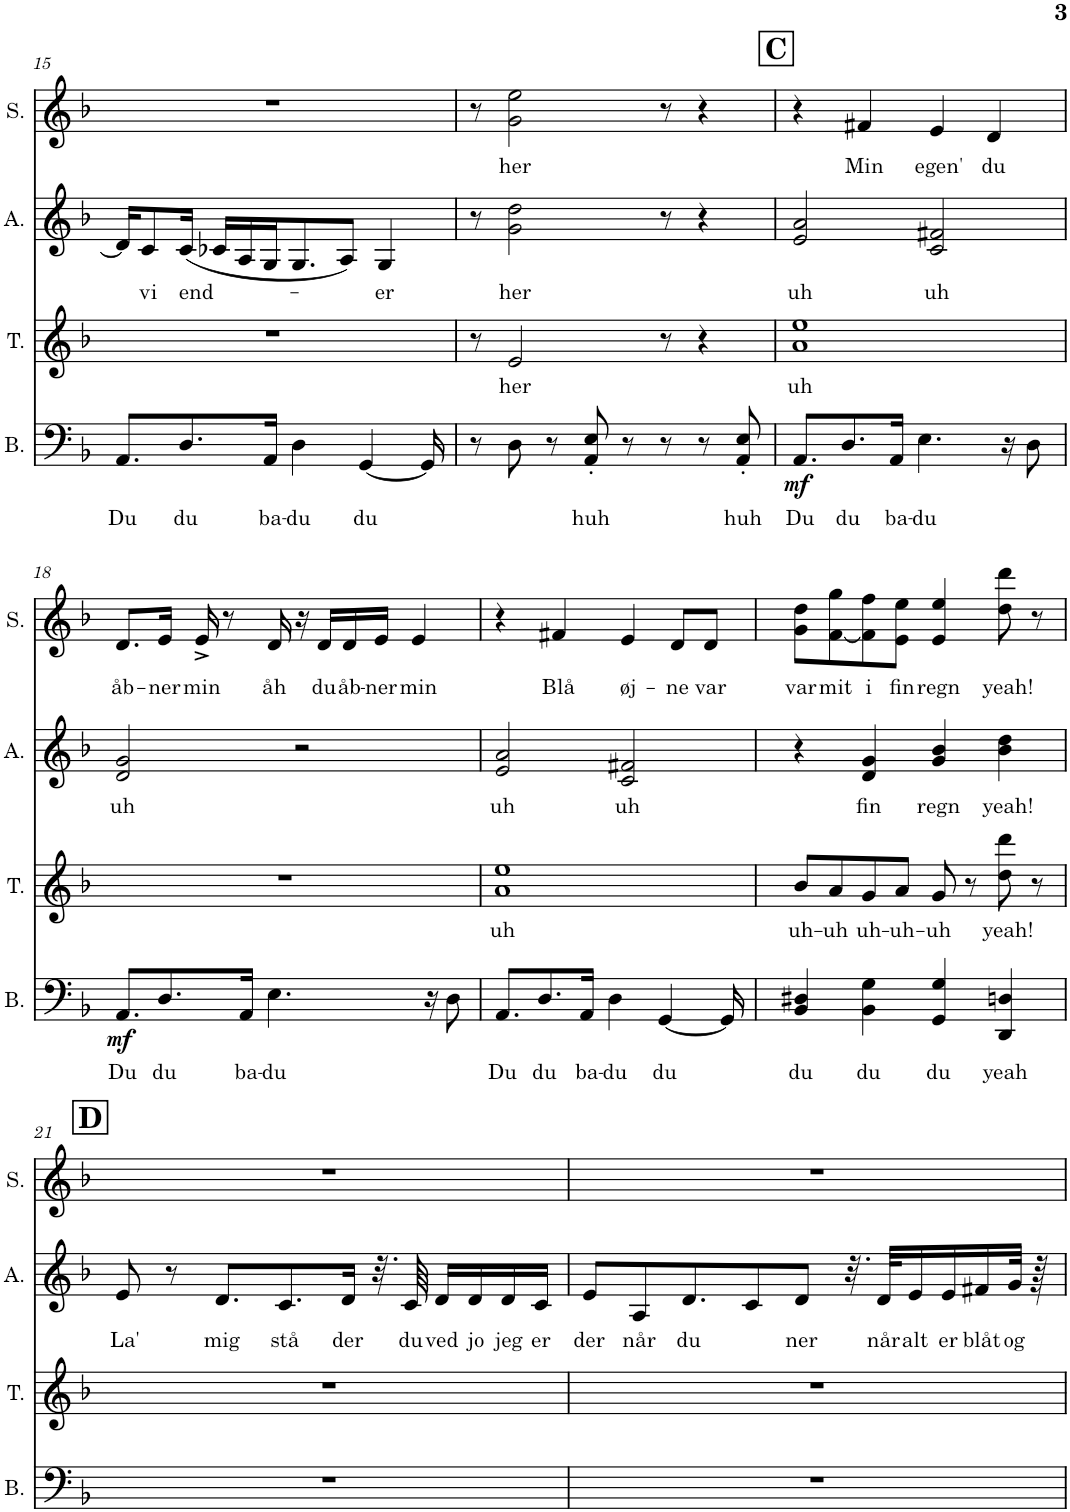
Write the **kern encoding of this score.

**kern	**text	**dynam	**kern	**text	**kern	**text	**kern	**text
*part4	*part4	*part4	*part3	*part3	*part2	*part2	*part1	*part1
*staff4	*staff4	*staff4	*staff3	*staff3	*staff2	*staff2	*staff1	*staff1
*I"Bas	*	*	*I"Tenor	*	*I"Alt	*	*I"Sopran	*
*I'B.	*	*	*I'T.	*	*I'A.	*	*I'S.	*
!!LO:PB:g=z
*clefF4	*	*	*clefG2	*	*clefG2	*	*clefG2	*
*k[b-]	*	*	*k[b-]	*	*k[b-]	*	*k[b-]	*
*M4/4	*	*	*M4/4	*	*M4/4	*	*M4/4	*
=15	=15	=15	=15	=15	=15	=15	=15	=15
!	!LO:LY:b	!	!	!	!	!	!	!
8.AA/L	Du	.	1r	.	16d/KL]	.	1r	.
!	!	!	!	!	!	!LO:LY:b	!	!
.	.	.	.	.	8c/	vi	.	.
!	!LO:LY:b	!	!	!	!	!LO:LY:b	!	!
8.D/	du	.	.	.	(16c/Jk	end-	.	.
.	.	.	.	.	16c-X/LL	.	.	.
.	.	.	.	.	16A/	.	.	.
!	!LO:LY:b	!	!	!	!	!	!	!
16AA/Jk	ba-	.	.	.	16G/J	.	.	.
!	!LO:LY:b	!	!	!	!	!	!	!
4D\	-du	.	.	.	8.G/	.	.	.
.	.	.	.	.	8A/J)	.	.	.
!	!LO:LY:b	!	!	!	!	!	!	!
[4GG/	du	.	.	.	.	.	.	.
!	!	!	!	!	!	!LO:LY:b	!	!
.	.	.	.	.	4G/	er	.	.
16GG/]	.	.	.	.	.	.	.	.
=16	=16	=16	=16	=16	=16	=16	=16	=16
8r	.	.	8r	.	8r	.	8r	.
!	!	!	!	!LO:LY:b	!	!LO:LY:b	!	!LO:LY:b
8D\	.	.	2e/	her	2g\ 2dd\	her	2g\ 2ee\	her
8r	.	.	.	.	.	.	.	.
!	!LO:LY:b	!	!	!	!	!	!	!
8AA/' 8E/'	huh	.	.	.	.	.	.	.
8r	.	.	.	.	.	.	.	.
8r	.	.	8r	.	8r	.	8r	.
8r	.	.	4r	.	4r	.	4r	.
!	!LO:LY:b	!	!	!	!	!	!	!
8AA/' 8E/'	huh	.	.	.	.	.	.	.
!!LO:REH:place=s1:a:B:cj:fs=14:t=C
=17	=17	=17	=17	=17	=17	=17	=17	=17
!	!LO:LY:b	!LO:DY:b	!	!LO:LY:b	!	!LO:LY:b	!	!
8.AA/L	Du	mf	1a 1ee	uh	2e/ 2a/	uh	4r	.
!	!LO:LY:b	!	!	!	!	!	!	!
8.D/	du	.	.	.	.	.	.	.
!	!	!	!	!	!	!	!	!LO:LY:b
.	.	.	.	.	.	.	4f#X/	Min
!	!LO:LY:b	!	!	!	!	!	!	!
16AA/Jk	ba-	.	.	.	.	.	.	.
!	!LO:LY:b	!	!	!	!	!	!	!
4.E\	-du	.	.	.	.	.	.	.
!	!	!	!	!	!	!LO:LY:b	!	!LO:LY:b
.	.	.	.	.	2c/ 2f#X/	uh	4e/	egen'
!	!	!	!	!	!	!	!	!LO:LY:b
.	.	.	.	.	.	.	4d/	du
16r	.	.	.	.	.	.	.	.
8D\	.	.	.	.	.	.	.	.
!!LO:LB:g=z
=18	=18	=18	=18	=18	=18	=18	=18	=18
!	!LO:LY:b	!LO:DY:b	!	!	!	!LO:LY:b	!	!LO:LY:b
8.AA/L	Du	mf	1r	.	2d/ 2g/	uh	8.d/L	åb-
!	!LO:LY:b	!	!	!	!	!	!	!LO:LY:b
8.D/	du	.	.	.	.	.	16e/Jk	-ner
!	!	!	!	!	!	!	!	!LO:LY:b
.	.	.	.	.	.	.	16e^/	min
.	.	.	.	.	.	.	8r	.
!	!LO:LY:b	!	!	!	!	!	!	!
16AA/Jk	ba-	.	.	.	.	.	.	.
!	!LO:LY:b	!	!	!	!	!	!	!LO:LY:b
4.E\	-du	.	.	.	.	.	16d/	åh
.	.	.	.	.	2r	.	16r	.
!	!	!	!	!	!	!	!	!LO:LY:b
.	.	.	.	.	.	.	16d/LL	du
!	!	!	!	!	!	!	!	!LO:LY:b
.	.	.	.	.	.	.	16d/	åb-
!	!	!	!	!	!	!	!	!LO:LY:b
.	.	.	.	.	.	.	16e/JJ	-ner
!	!	!	!	!	!	!	!	!LO:LY:b
.	.	.	.	.	.	.	4e/	min
16r	.	.	.	.	.	.	.	.
8D\	.	.	.	.	.	.	.	.
=19	=19	=19	=19	=19	=19	=19	=19	=19
!	!LO:LY:b	!	!	!LO:LY:b	!	!LO:LY:b	!	!
8.AA/L	Du	.	1a 1ee	uh	2e/ 2a/	uh	4r	.
!	!LO:LY:b	!	!	!	!	!	!	!
8.D/	du	.	.	.	.	.	.	.
!	!	!	!	!	!	!	!	!LO:LY:b
.	.	.	.	.	.	.	4f#X/	Blå
!	!LO:LY:b	!	!	!	!	!	!	!
16AA/Jk	ba-	.	.	.	.	.	.	.
!	!LO:LY:b	!	!	!	!	!	!	!
4D\	-du	.	.	.	.	.	.	.
!	!	!	!	!	!	!LO:LY:b	!	!LO:LY:b
.	.	.	.	.	2c/ 2f#X/	uh	4e/	øj-
!	!LO:LY:b	!	!	!	!	!	!	!
[4GG/	du	.	.	.	.	.	.	.
!	!	!	!	!	!	!	!	!LO:LY:b
.	.	.	.	.	.	.	8d/L	-ne
!	!	!	!	!	!	!	!	!LO:LY:b
.	.	.	.	.	.	.	8d/J	var
16GG/]	.	.	.	.	.	.	.	.
=20	=20	=20	=20	=20	=20	=20	=20	=20
!	!LO:LY:b	!	!	!LO:LY:b	!	!	!	!LO:LY:b
4BB-/ 4D#X/	du	.	8b-/L	uh-	4r	.	8g\ 8dd\L	var
!	!	!	!	!LO:LY:b	!	!	!	!LO:LY:b
.	.	.	8a/	-uh	.	.	[8f\ 8gg\	mit
!	!LO:LY:b	!	!	!LO:LY:b	!	!LO:LY:b	!	!LO:LY:b
4BB-\ 4G\	du	.	8g/	uh-	4d/ 4g/	fin	8f\] 8ff\	i
!	!	!	!	!LO:LY:b	!	!	!	!LO:LY:b
.	.	.	8a/J	-uh-	.	.	8e\ 8ee\J	fin
!	!LO:LY:b	!	!	!LO:LY:b	!	!LO:LY:b	!	!LO:LY:b
4GG/ 4G/	du	.	8g/	-uh	4g/ 4b-/	regn	4e/ 4ee/	regn
.	.	.	8r	.	.	.	.	.
!	!LO:LY:b	!	!	!LO:LY:b	!	!LO:LY:b	!	!LO:LY:b
4DD/ 4Dn/	yeah	.	8dd\ 8ddd\	yeah!	4b-\ 4dd\	yeah!	8dd\ 8ddd\	yeah!
.	.	.	8r	.	.	.	8r	.
!!LO:LB:g=z
!!LO:REH:place=s1:a:B:cj:fs=14:t=D
=21	=21	=21	=21	=21	=21	=21	=21	=21
!	!	!	!	!	!	!LO:LY:b	!	!
1r	.	.	1r	.	8e/	La'	1r	.
.	.	.	.	.	8r	.	.	.
!	!	!	!	!	!	!LO:LY:b	!	!
.	.	.	.	.	8.d/L	mig	.	.
!	!	!	!	!	!	!LO:LY:b	!	!
.	.	.	.	.	8.c/	stå	.	.
!	!	!	!	!	!	!LO:LY:b	!	!
.	.	.	.	.	16d/Jk	der	.	.
.	.	.	.	.	32.r	.	.	.
!	!	!	!	!	!	!LO:LY:b	!	!
.	.	.	.	.	64c/	du	.	.
!	!	!	!	!	!	!LO:LY:b	!	!
.	.	.	.	.	16d/LL	ved	.	.
!	!	!	!	!	!	!LO:LY:b	!	!
.	.	.	.	.	16d/	jo	.	.
!	!	!	!	!	!	!LO:LY:b	!	!
.	.	.	.	.	16d/	jeg	.	.
!	!	!	!	!	!	!LO:LY:b	!	!
.	.	.	.	.	16c/JJ	er	.	.
=22	=22	=22	=22	=22	=22	=22	=22	=22
!	!	!	!	!	!	!LO:LY:b	!	!
1r	.	.	1r	.	8e/L	der	1r	.
!	!	!	!	!	!	!LO:LY:b	!	!
.	.	.	.	.	8A/	når	.	.
!	!	!	!	!	!	!LO:LY:b	!	!
.	.	.	.	.	8.d/	du	.	.
.	.	.	.	.	8c/	.	.	.
!	!	!	!	!	!	!LO:LY:b	!	!
.	.	.	.	.	8d/J	-ner	.	.
.	.	.	.	.	32.r	.	.	.
!	!	!	!	!	!	!LO:LY:b	!	!
.	.	.	.	.	32d/KLL	når	.	.
!	!	!	!	!	!	!LO:LY:b	!	!
.	.	.	.	.	16e/	alt	.	.
!	!	!	!	!	!	!LO:LY:b	!	!
.	.	.	.	.	16e/	er	.	.
!	!	!	!	!	!	!LO:LY:b	!	!
.	.	.	.	.	16f#X/	blåt	.	.
!	!	!	!	!	!	!LO:LY:b	!	!
.	.	.	.	.	32g/JJk	og	.	.
.	.	.	.	.	64r	.	.	.
=	=	=	=	=	=	=	=	=
*-	*-	*-	*-	*-	*-	*-	*-	*-
